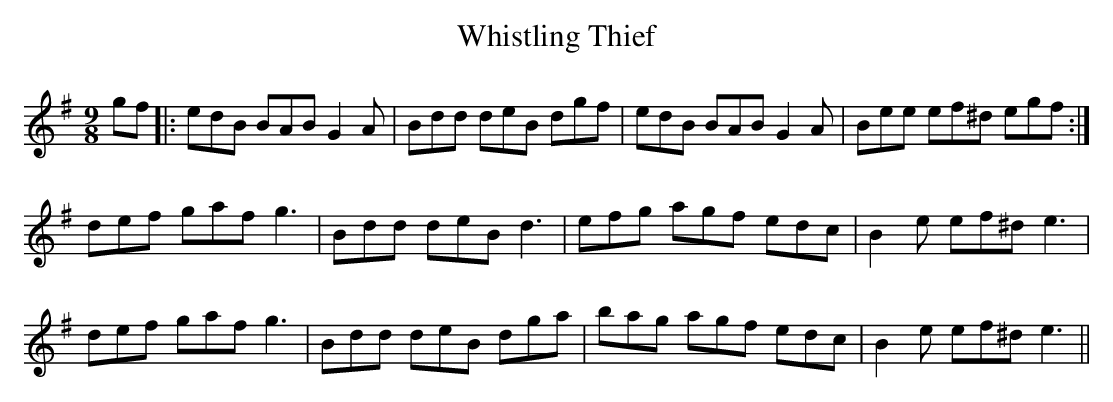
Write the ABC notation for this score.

X:1
T:Whistling Thief
M:9/8
L:1/8
K:GMaj
gf|:edB BAB G2A|Bdd deB dgf|edB BAB G2A|Bee ef^d egf:|
def gaf g3|Bdd deB d3|efg agf edc|B2e ef^d e3|
def gaf g3|Bdd deB dga|bag agf edc|B2e ef^d e3||
